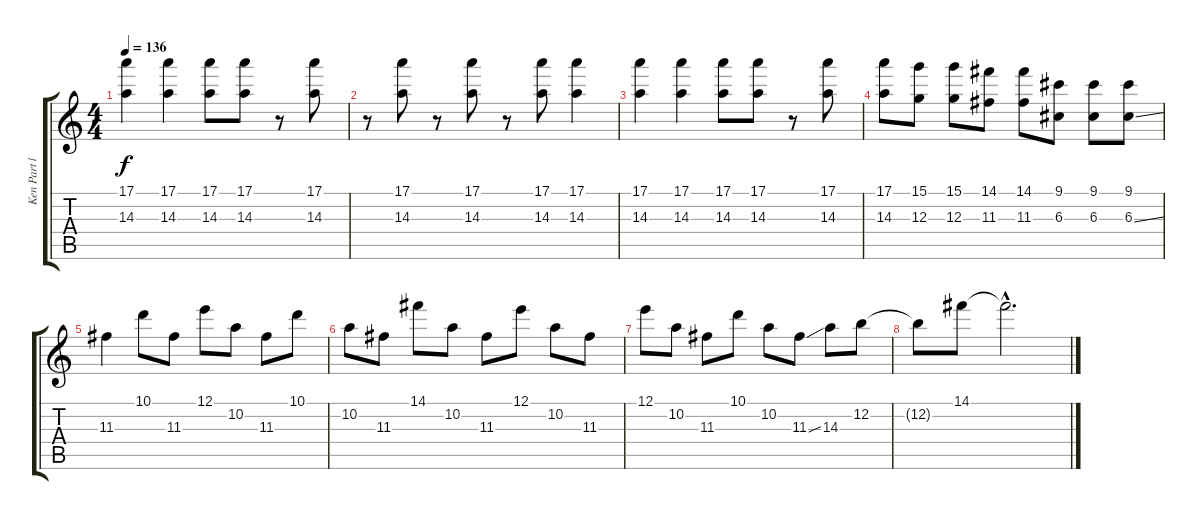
\track ("Ken Part ll" "Ken Part l") {instrument electricguitarclean}
\staff {score tabs}
\tuning (E4 B3 G3 D3 A2 E2) {hide}
\ts (4 4)
\tempo 136
\clef g2
\ks c
(17.1 14.3).4{dy f} (17.1 14.3).4 (17.1 14.3).8 (17.1 14.3).8 r.8 (17.1 14.3).8 |
r.8 (17.1 14.3).8 r.8 (17.1 14.3).8 r.8 (17.1 14.3).8 (17.1 14.3).4 |
(17.1 14.3).4 (17.1 14.3).4 (17.1 14.3).8 (17.1 14.3).8 r.8 (17.1 14.3).8 |
(17.1 14.3).8 (15.1 12.3).8 (15.1 12.3).8 (14.1 11.3).8 (14.1 11.3).8 (9.1 6.3).8 (9.1 6.3).8 (9.1 6.3{ss}).8 |
11.3.4 10.1.8 11.3.8 12.1.8 10.2.8 11.3.8 10.1.8 |
10.2.8 11.3.8 14.1.8 10.2.8 11.3.8 12.1.8 10.2.8 11.3.8 |
12.1.8 10.2.8 11.3.8 10.1.8 10.2.8 11.3{ss}.8 14.3.8 12.2.8 |
12.2{t}.8 14.1.8 14.1{hac t}.2{d}
